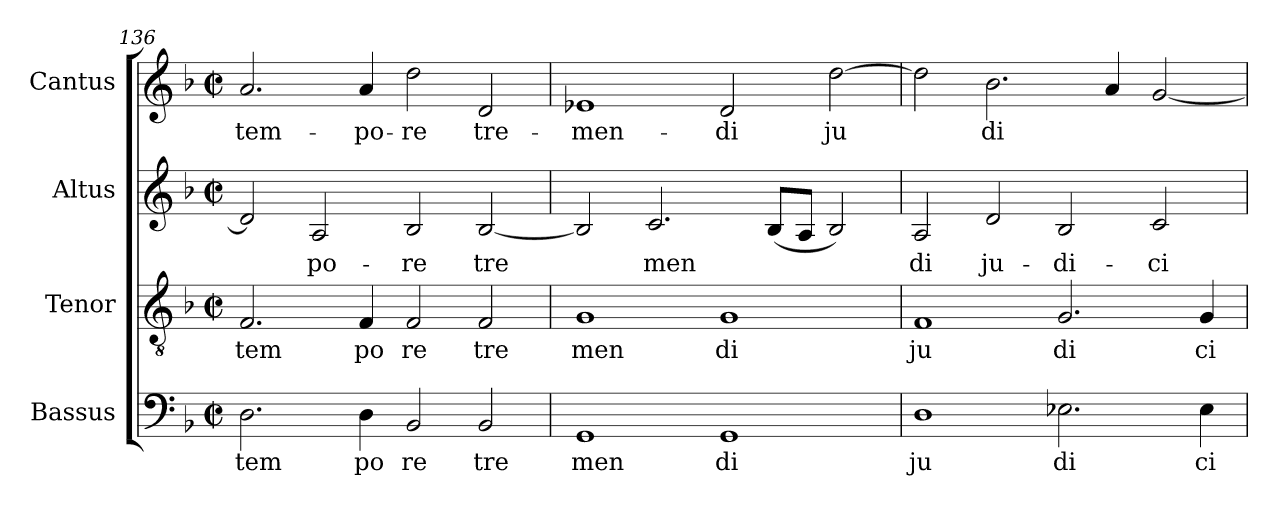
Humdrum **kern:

**kern	**text	**kern	**text	**kern	**text	**kern	**text
*part4	*part4	*part3	*part3	*part2	*part2	*part1	*part1
*staff4	*staff4	*staff3	*staff3	*staff2	*staff2	*staff1	*staff1
*I"Bassus	*	*I"Tenor	*	*I"Altus	*	*I"Cantus	*
*I'Bassus	*	*I'Tenor	*	*I'Altus	*	*I'Cantus	*
!!LO:LB:g=z
*clefF4	*	*clefGv2	*	*clefG2	*	*clefG2	*
*k[b-]	*	*k[b-]	*	*k[b-]	*	*k[b-]	*
*F:	*	*F:	*	*F:	*	*F:	*
*M2/2	*	*M2/2	*	*M2/2	*	*M2/2	*
*met(c|)	*	*met(c|)	*	*met(c|)	*	*met(c|)	*
=136	=136	=136	=136	=136	=136	=136	=136
!	!LO:LY:b:cj	!	!LO:LY:b:cj	!	!LO:LY:b:cj	!	!LO:LY:b:cj
2.D\	tem	2.F/	tem	2d/]	.	2.a/	tem-
!	!	!	!	!	!LO:LY:b:cj	!	!
.	.	.	.	2A/	po-	.	.
!	!LO:LY:b:cj	!	!LO:LY:b:cj	!	!	!	!LO:LY:b:cj
4D\	po	4F/	po	.	.	4a/	-po-
!	!LO:LY:b:cj	!	!LO:LY:b:cj	!	!LO:LY:b:cj	!	!LO:LY:b:cj
2BB-/	re	2F/	re	2B-/	-re	2dd\	-re
!	!LO:LY:b:cj	!	!LO:LY:b:cj	!	!LO:LY:b:cj	!	!LO:LY:b:cj
2BB-/	tre	2F/	tre	[<2B-/	tre-	2d/	tre-
=137	=137	=137	=137	=137	=137	=137	=137
!	!LO:LY:b:cj	!	!LO:LY:b:cj	!	!LO:LY:b:cj	!	!LO:LY:b:cj
1GG	men	1G	men	2B-/]	--	1e-X	-men-
!	!	!	!	!	!LO:LY:b:cj	!	!
.	.	.	.	2.c/	-men-	.	.
!	!LO:LY:b:cj	!	!LO:LY:b:cj	!	!	!	!LO:LY:b:cj
1GG	di	1G	di	.	.	2d/	-di
!	!	!	!	!	!LO:LY:b:cj	!	!
.	.	.	.	(>8B-/L	--	.	.
!	!	!	!	!	!LO:LY:b:cj	!	!
.	.	.	.	8A/J	--	.	.
!	!	!	!	!	!LO:LY:b:cj	!	!LO:LY:b:cj
.	.	.	.	2B-/)	--	[>2dd\	ju-
=138	=138	=138	=138	=138	=138	=138	=138
!	!LO:LY:b:cj	!	!LO:LY:b:cj	!	!LO:LY:b:cj	!	!LO:LY:b:cj
1D	ju	1F	ju	2A/	-di	2dd\]	--
!	!	!	!	!	!LO:LY:b:cj	!	!LO:LY:b:cj
.	.	.	.	2d/	ju-	2.b-\	-di-
!	!LO:LY:b:cj	!	!LO:LY:b:cj	!	!LO:LY:b:cj	!	!
2.E-X\	di	2.G/	di	2B-/	-di-	.	.
!	!	!	!	!	!	!	!LO:LY:b:cj
.	.	.	.	.	.	4a/	--
!	!	!	!	!	!LO:LY:b:cj	!	!LO:LY:b:cj
.	.	.	.	2c/	-ci-	[<2g/	--
!	!LO:LY:b:cj	!	!LO:LY:b:cj	!	!	!	!
4E-\	ci	4G/	ci	.	.	.	.
=	=	=	=	=	=	=	=
*-	*-	*-	*-	*-	*-	*-	*-
